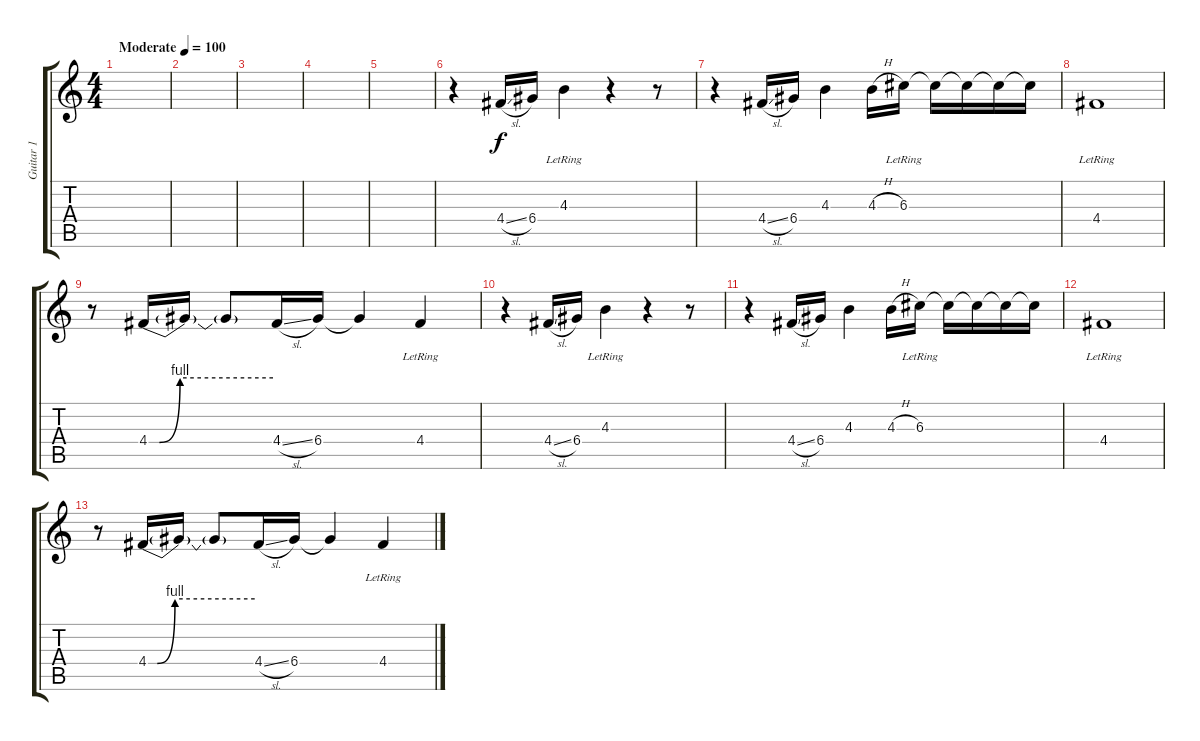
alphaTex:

\track ("Guitar 1" "Guitar 1") {instrument acousticguitarnylon}
\staff {score tabs}
\tuning (E4 B3 G3 D3 A2 E2) {hide}
\ts (4 4)
\tempo (100 "Moderate")
\clef g2
\ks c
|
|
|
|
|
r.4 4.4{sl}.16 6.4.16 4.3{lr}.4 r.4 r.8 |
r.4 4.4{sl}.16 6.4.16 4.3.4 4.3{h}.16 6.3{lr}.16 6.3{t}.16 6.3{t}.16 6.3{t}.16 6.3{t}.16 |
4.4{lr}.1 |
r.8 4.4{be (custom 0 0 5 0 15 4 60 4)}.16 4.4{t}.16 4.4{t}.8 4.4{sl}.16 6.4.16 6.4{t}.4 4.4{lr}.4 |
r.4 4.4{sl}.16 6.4.16 4.3{lr}.4 r.4 r.8 |
r.4 4.4{sl}.16 6.4.16 4.3.4 4.3{h}.16 6.3{lr}.16 6.3{t}.16 6.3{t}.16 6.3{t}.16 6.3{t}.16 |
4.4{lr}.1 |
r.8 4.4{be (custom 0 0 5 0 15 4 60 4)}.16 4.4{t}.16 4.4{t}.8 4.4{sl}.16 6.4.16 6.4{t}.4 4.4{lr}.4
